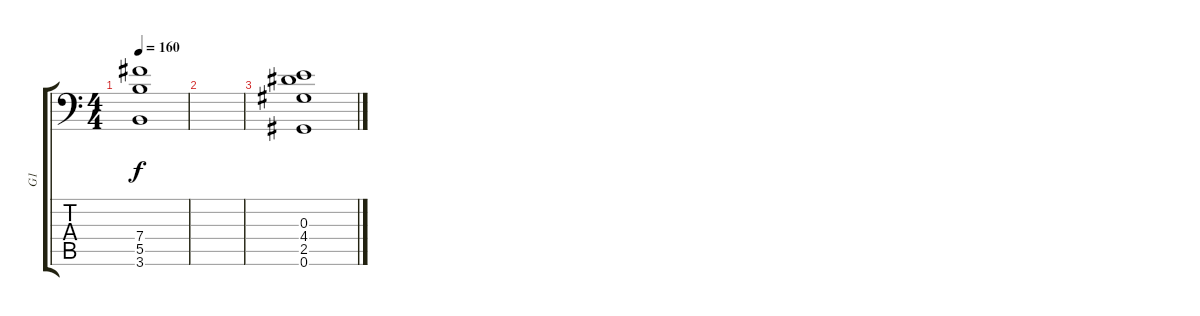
\track ("G1" "G1") {instrument distortionguitar}
\staff {score tabs}
\tuning (Db4 Ab3 E3 B2 Gb2 Ab1) {hide}
\ts (4 4)
\tempo 160
\clef f4
\ks c
(7.4 5.5 3.6).1{dy f} |
|
(0.3 4.4 2.5 0.6).1
